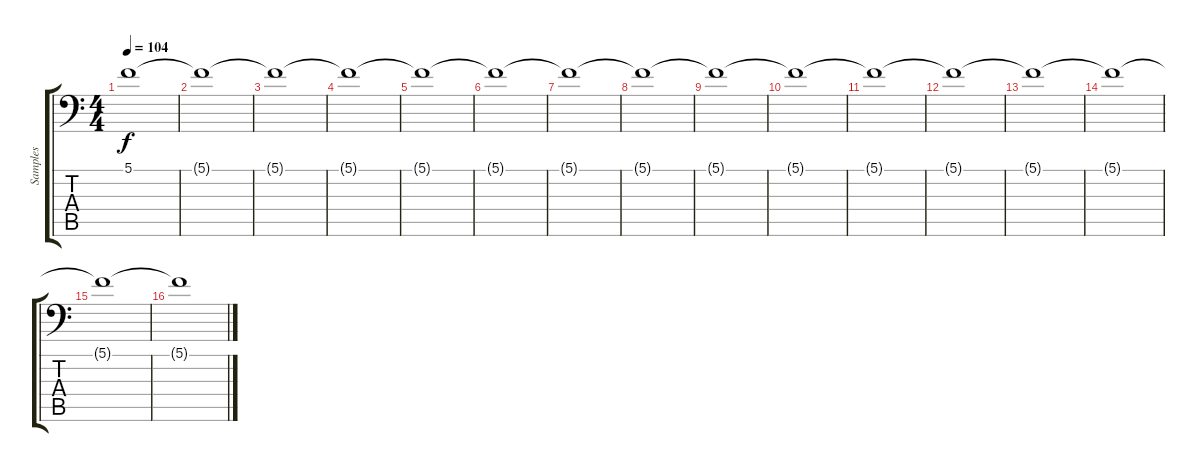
\track ("Samples" "Samples") {instrument pad4choir}
\staff {score tabs}
\tuning (C4 G3 Eb3 Bb2 F2 Bb1) {hide}
\ts (4 4)
\tempo 104
\clef f4
\ks c
5.1.1{dy f instrument pad4choir} |
5.1{t}.1 |
5.1{t}.1 |
5.1{t}.1 |
5.1{t}.1 |
5.1{t}.1 |
5.1{t}.1 |
5.1{t}.1 |
5.1{t}.1 |
5.1{t}.1 |
5.1{t}.1 |
5.1{t}.1 |
5.1{t}.1 |
5.1{t}.1 |
5.1{t}.1 |
5.1{t}.1
